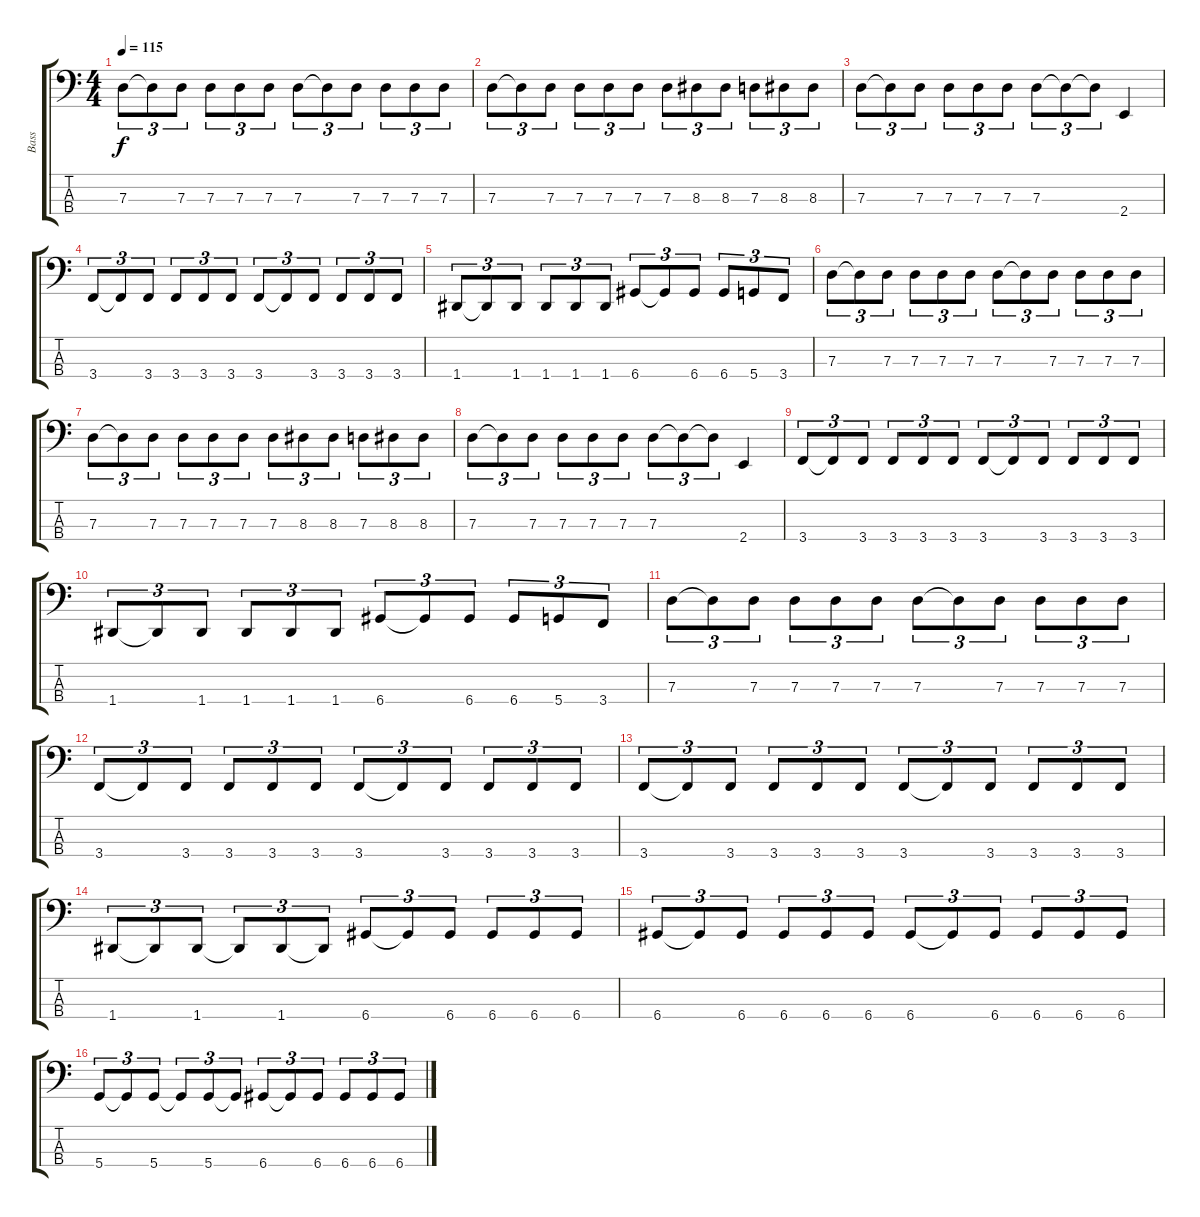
\track ("Bass" "Bass") {instrument electricbasspick}
\staff {score tabs}
\tuning (F2 C2 G1 D1) {hide}
\ts (4 4)
\tempo 115
\clef f4
\ks c
7.3.8{tu (3 2) dy f} 7.3{t}.8{tu (3 2)} 7.3.8{tu (3 2)} 7.3.8{tu (3 2)} 7.3.8{tu (3 2)} 7.3.8{tu (3 2)} 7.3.8{tu (3 2)} 7.3{t}.8{tu (3 2)} 7.3.8{tu (3 2)} 7.3.8{tu (3 2)} 7.3.8{tu (3 2)} 7.3.8{tu (3 2)} |
7.3.8{tu (3 2)} 7.3{t}.8{tu (3 2)} 7.3.8{tu (3 2)} 7.3.8{tu (3 2)} 7.3.8{tu (3 2)} 7.3.8{tu (3 2)} 7.3.8{tu (3 2)} 8.3.8{tu (3 2)} 8.3.8{tu (3 2)} 7.3.8{tu (3 2)} 8.3.8{tu (3 2)} 8.3.8{tu (3 2)} |
7.3.8{tu (3 2)} 7.3{t}.8{tu (3 2)} 7.3.8{tu (3 2)} 7.3.8{tu (3 2)} 7.3.8{tu (3 2)} 7.3.8{tu (3 2)} 7.3.8{tu (3 2)} 7.3{t}.8{tu (3 2)} 7.3{t}.8{tu (3 2)} 2.4.4 |
3.4.8{tu (3 2)} 3.4{t}.8{tu (3 2)} 3.4.8{tu (3 2)} 3.4.8{tu (3 2)} 3.4.8{tu (3 2)} 3.4.8{tu (3 2)} 3.4.8{tu (3 2)} 3.4{t}.8{tu (3 2)} 3.4.8{tu (3 2)} 3.4.8{tu (3 2)} 3.4.8{tu (3 2)} 3.4.8{tu (3 2)} |
1.4.8{tu (3 2)} 1.4{t}.8{tu (3 2)} 1.4.8{tu (3 2)} 1.4.8{tu (3 2)} 1.4.8{tu (3 2)} 1.4.8{tu (3 2)} 6.4.8{tu (3 2)} 6.4{t}.8{tu (3 2)} 6.4.8{tu (3 2)} 6.4.8{tu (3 2)} 5.4.8{tu (3 2)} 3.4.8{tu (3 2)} |
7.3.8{tu (3 2)} 7.3{t}.8{tu (3 2)} 7.3.8{tu (3 2)} 7.3.8{tu (3 2)} 7.3.8{tu (3 2)} 7.3.8{tu (3 2)} 7.3.8{tu (3 2)} 7.3{t}.8{tu (3 2)} 7.3.8{tu (3 2)} 7.3.8{tu (3 2)} 7.3.8{tu (3 2)} 7.3.8{tu (3 2)} |
7.3.8{tu (3 2)} 7.3{t}.8{tu (3 2)} 7.3.8{tu (3 2)} 7.3.8{tu (3 2)} 7.3.8{tu (3 2)} 7.3.8{tu (3 2)} 7.3.8{tu (3 2)} 8.3.8{tu (3 2)} 8.3.8{tu (3 2)} 7.3.8{tu (3 2)} 8.3.8{tu (3 2)} 8.3.8{tu (3 2)} |
7.3.8{tu (3 2)} 7.3{t}.8{tu (3 2)} 7.3.8{tu (3 2)} 7.3.8{tu (3 2)} 7.3.8{tu (3 2)} 7.3.8{tu (3 2)} 7.3.8{tu (3 2)} 7.3{t}.8{tu (3 2)} 7.3{t}.8{tu (3 2)} 2.4.4 |
3.4.8{tu (3 2)} 3.4{t}.8{tu (3 2)} 3.4.8{tu (3 2)} 3.4.8{tu (3 2)} 3.4.8{tu (3 2)} 3.4.8{tu (3 2)} 3.4.8{tu (3 2)} 3.4{t}.8{tu (3 2)} 3.4.8{tu (3 2)} 3.4.8{tu (3 2)} 3.4.8{tu (3 2)} 3.4.8{tu (3 2)} |
1.4.8{tu (3 2)} 1.4{t}.8{tu (3 2)} 1.4.8{tu (3 2)} 1.4.8{tu (3 2)} 1.4.8{tu (3 2)} 1.4.8{tu (3 2)} 6.4.8{tu (3 2)} 6.4{t}.8{tu (3 2)} 6.4.8{tu (3 2)} 6.4.8{tu (3 2)} 5.4.8{tu (3 2)} 3.4.8{tu (3 2)} |
7.3.8{tu (3 2)} 7.3{t}.8{tu (3 2)} 7.3.8{tu (3 2)} 7.3.8{tu (3 2)} 7.3.8{tu (3 2)} 7.3.8{tu (3 2)} 7.3.8{tu (3 2)} 7.3{t}.8{tu (3 2)} 7.3.8{tu (3 2)} 7.3.8{tu (3 2)} 7.3.8{tu (3 2)} 7.3.8{tu (3 2)} |
3.4.8{tu (3 2)} 3.4{t}.8{tu (3 2)} 3.4.8{tu (3 2)} 3.4.8{tu (3 2)} 3.4.8{tu (3 2)} 3.4.8{tu (3 2)} 3.4.8{tu (3 2)} 3.4{t}.8{tu (3 2)} 3.4.8{tu (3 2)} 3.4.8{tu (3 2)} 3.4.8{tu (3 2)} 3.4.8{tu (3 2)} |
3.4.8{tu (3 2)} 3.4{t}.8{tu (3 2)} 3.4.8{tu (3 2)} 3.4.8{tu (3 2)} 3.4.8{tu (3 2)} 3.4.8{tu (3 2)} 3.4.8{tu (3 2)} 3.4{t}.8{tu (3 2)} 3.4.8{tu (3 2)} 3.4.8{tu (3 2)} 3.4.8{tu (3 2)} 3.4.8{tu (3 2)} |
1.4.8{tu (3 2)} 1.4{t}.8{tu (3 2)} 1.4.8{tu (3 2)} 1.4{t}.8{tu (3 2)} 1.4.8{tu (3 2)} 1.4{t}.8{tu (3 2)} 6.4.8{tu (3 2)} 6.4{t}.8{tu (3 2)} 6.4.8{tu (3 2)} 6.4.8{tu (3 2)} 6.4.8{tu (3 2)} 6.4.8{tu (3 2)} |
6.4.8{tu (3 2)} 6.4{t}.8{tu (3 2)} 6.4.8{tu (3 2)} 6.4.8{tu (3 2)} 6.4.8{tu (3 2)} 6.4.8{tu (3 2)} 6.4.8{tu (3 2)} 6.4{t}.8{tu (3 2)} 6.4.8{tu (3 2)} 6.4.8{tu (3 2)} 6.4.8{tu (3 2)} 6.4.8{tu (3 2)} |
5.4.8{tu (3 2)} 5.4{t}.8{tu (3 2)} 5.4.8{tu (3 2)} 5.4{t}.8{tu (3 2)} 5.4.8{tu (3 2)} 5.4{t}.8{tu (3 2)} 6.4.8{tu (3 2)} 6.4{t}.8{tu (3 2)} 6.4.8{tu (3 2)} 6.4.8{tu (3 2)} 6.4.8{tu (3 2)} 6.4.8{tu (3 2)}
